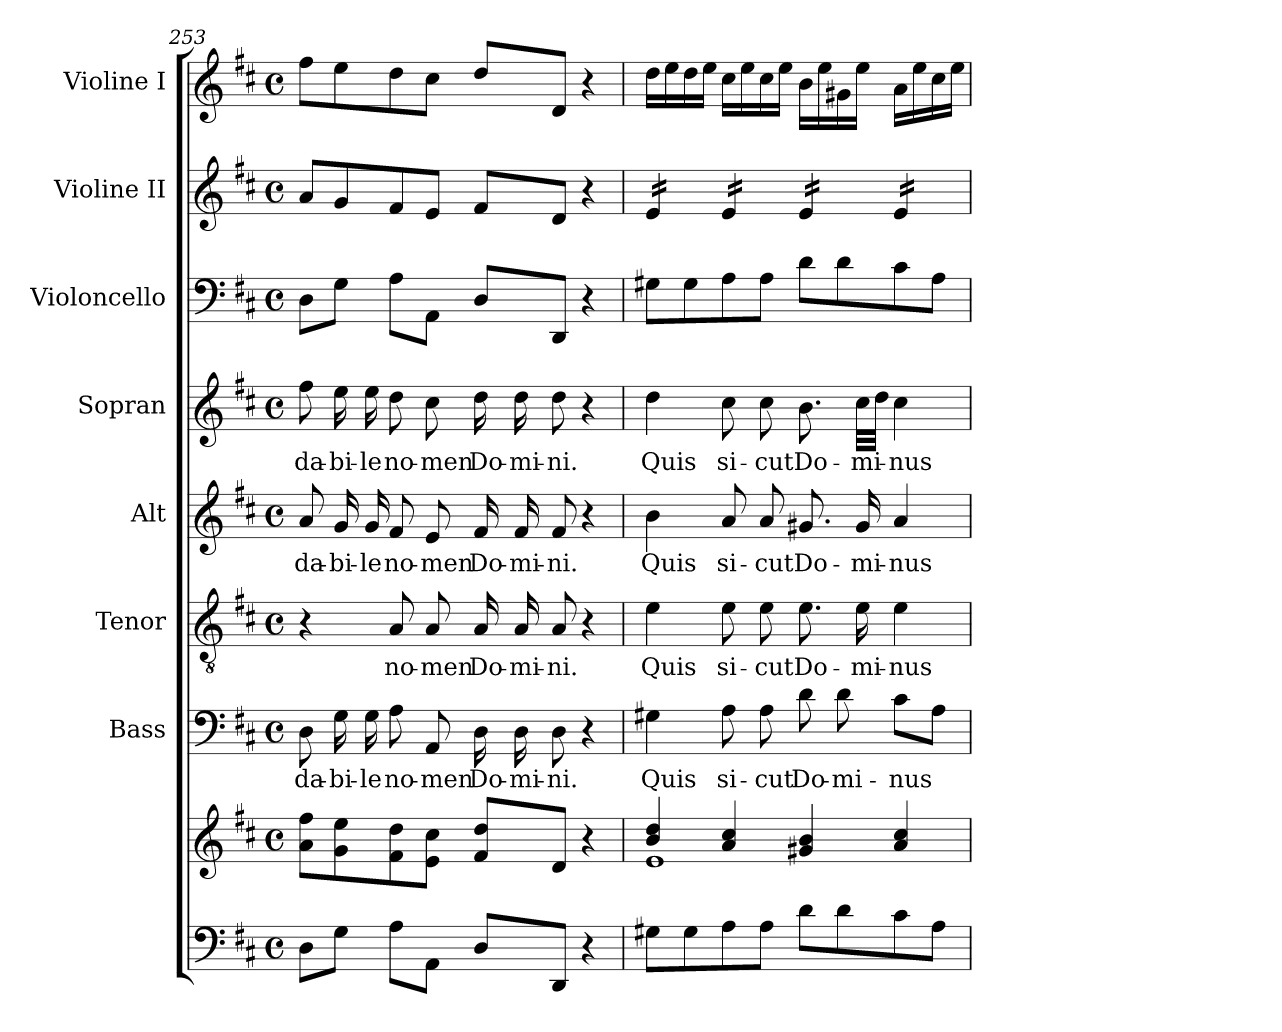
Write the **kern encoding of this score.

**kern	**kern	**kern	**text	**kern	**text	**kern	**text	**kern	**text	**kern	**kern	**kern
*part8	*part8	*part7	*part7	*part6	*part6	*part5	*part5	*part4	*part4	*part3	*part2	*part1
*staff9	*staff8	*staff7	*staff7	*staff6	*staff6	*staff5	*staff5	*staff4	*staff4	*staff3	*staff2	*staff1
*	*	*I"Bass	*	*I"Tenor	*	*I"Alt	*	*I"Sopran	*	*I"Violoncello	*I"Violine II	*I"Violine I
*	*	*I'B.	*	*I'T.	*	*I'A.	*	*I'S.	*	*I'Vc.	*I'Vl. II	*I'Vl. I
*clefF4	*clefG2	*clefF4	*	*clefGv2	*	*clefG2	*	*clefG2	*	*clefF4	*clefG2	*clefG2
*	*	*	*	*	*	*	*	*	*	*ITrd7c12	*	*
*k[f#c#]	*k[f#c#]	*k[f#c#]	*	*k[f#c#]	*	*k[f#c#]	*	*k[f#c#]	*	*k[f#c#]	*k[f#c#]	*k[f#c#]
*D:	*D:	*D:	*	*D:	*	*D:	*	*D:	*	*D:	*D:	*D:
*M4/4	*M4/4	*M4/4	*	*M4/4	*	*M4/4	*	*M4/4	*	*M4/4	*M4/4	*M4/4
*met(c)	*met(c)	*met(c)	*	*met(c)	*	*met(c)	*	*met(c)	*	*met(c)	*met(c)	*met(c)
=253	=253	=253	=253	=253	=253	=253	=253	=253	=253	=253	=253	=253
!	!	!	!LO:LY:b	!	!	!	!LO:LY:b	!	!LO:LY:b	!	!	!
8D\L	8a\ 8ff#\L	8D\	-da-	4r	.	8a/	-da-	8ff#\	-da-	8DD\L	8a/L	8ff#\L
!	!	!	!LO:LY:b	!	!	!	!LO:LY:b	!	!LO:LY:b	!	!	!
8G\J	8g\ 8ee\	16G\	-bi-	.	.	16g/	-bi-	16ee\	-bi-	8GG\J	8g/	8ee\
!	!	!	!LO:LY:b	!	!	!	!LO:LY:b	!	!LO:LY:b	!	!	!
.	.	16G\	-le	.	.	16g/	-le	16ee\	-le	.	.	.
!	!	!	!LO:LY:b	!	!LO:LY:b	!	!LO:LY:b	!	!LO:LY:b	!	!	!
8A\L	8f#\ 8dd\	8A\	no-	8A/	no-	8f#/	no-	8dd\	no-	8AA\L	8f#/	8dd\
!	!	!	!LO:LY:b	!	!LO:LY:b	!	!LO:LY:b	!	!LO:LY:b	!	!	!
8AA\J	8e\ 8cc#\J	8AA/	-men	8A/	-men	8e/	-men	8cc#\	-men	8AAA\J	8e/J	8cc#\J
!	!	!	!LO:LY:b	!	!LO:LY:b	!	!LO:LY:b	!	!LO:LY:b	!	!	!
8D/L	8f#/ 8dd/L	16D\	Do-	16A/	Do-	16f#/	Do-	16dd\	Do-	8DD/L	8f#/L	8dd/L
!	!	!	!LO:LY:b	!	!LO:LY:b	!	!LO:LY:b	!	!LO:LY:b	!	!	!
.	.	16D\	-mi-	16A/	-mi-	16f#/	-mi-	16dd\	-mi-	.	.	.
!	!	!	!LO:LY:b	!	!LO:LY:b	!	!LO:LY:b	!	!LO:LY:b	!	!	!
8DD/J	8d/J	8D\	-ni.	8A/	-ni.	8f#/	-ni.	8dd\	-ni.	8DDD/J	8d/J	8d/J
4r	4r	4r	.	4r	.	4r	.	4r	.	4r	4r	4r
!!LO:PB:g=z
=254	=254	=254	=254	=254	=254	=254	=254	=254	=254	=254	=254	=254
*	*^	*	*	*	*	*	*	*	*	*	*	*
!	!	!	!	!LO:LY:b	!	!LO:LY:b	!	!LO:LY:b	!	!LO:LY:b	!	!	!
*	*	*	*	*	*	*	*	*	*	*	*	*tremolo	*
8G#X\L	4b/ 4dd/	1e	4G#X\	Quis	4e\	Quis	4b\	Quis	4dd\	Quis	8GG#X\L	16e/LL	16dd\LL
.	.	.	.	.	.	.	.	.	.	.	.	16e/	16ee\
8G#\	.	.	.	.	.	.	.	.	.	.	8GG#\	16e/	16dd\
.	.	.	.	.	.	.	.	.	.	.	.	16e/JJ	16ee\JJ
!	!	!	!	!LO:LY:b	!	!LO:LY:b	!	!LO:LY:b	!	!LO:LY:b	!	!	!
8A\	4a/ 4cc#/	.	8A\	si-	8e\	si-	8a/	si-	8cc#\	si-	8AA\	16e/LL	16cc#\LL
.	.	.	.	.	.	.	.	.	.	.	.	16e/	16ee\
!	!	!	!	!LO:LY:b	!	!LO:LY:b	!	!LO:LY:b	!	!LO:LY:b	!	!	!
8A\J	.	.	8A\	-cut	8e\	-cut	8a/	-cut	8cc#\	-cut	8AA\J	16e/	16cc#\
.	.	.	.	.	.	.	.	.	.	.	.	16e/JJ	16ee\JJ
!	!	!	!	!LO:LY:b	!	!LO:LY:b	!	!LO:LY:b	!	!LO:LY:b	!	!	!
8d\L	4g#X/ 4b/	.	8d\	Do-	8.e\	Do-	8.g#X/	Do-	8.b\	Do-	8D\L	16e/LL	16b\LL
.	.	.	.	.	.	.	.	.	.	.	.	16e/	16ee\
!	!	!	!	!LO:LY:b	!	!	!	!	!	!	!	!	!
8d\	.	.	8d\	-mi-	.	.	.	.	.	.	8D\	16e/	16g#X\
!	!	!	!	!	!	!LO:LY:b	!	!LO:LY:b	!	!LO:LY:b	!	!	!
.	.	.	.	.	16e\	-mi-	16g#/	-mi-	32cc#\LLL	-mi-	.	16e/JJ	16ee\JJ
.	.	.	.	.	.	.	.	.	32dd\JJJ	.	.	.	.
!	!	!	!	!LO:LY:b	!	!LO:LY:b	!	!LO:LY:b	!	!LO:LY:b	!	!	!
8c#\	4a/ 4cc#/	.	8c#\L	-nus	4e\	-nus	4a/	-nus	4cc#\	-nus	8C#\	16e/LL	16a\LL
.	.	.	.	.	.	.	.	.	.	.	.	16e/	16ee\
8A\J	.	.	8A\J	.	.	.	.	.	.	.	8AA\J	16e/	16cc#\
.	.	.	.	.	.	.	.	.	.	.	.	16e/JJ	16ee\JJ
*	*	*	*	*	*	*	*	*	*	*	*	*Xtremolo	*
*	*v	*v	*	*	*	*	*	*	*	*	*	*	*
=	=	=	=	=	=	=	=	=	=	=	=	=
*-	*-	*-	*-	*-	*-	*-	*-	*-	*-	*-	*-	*-
